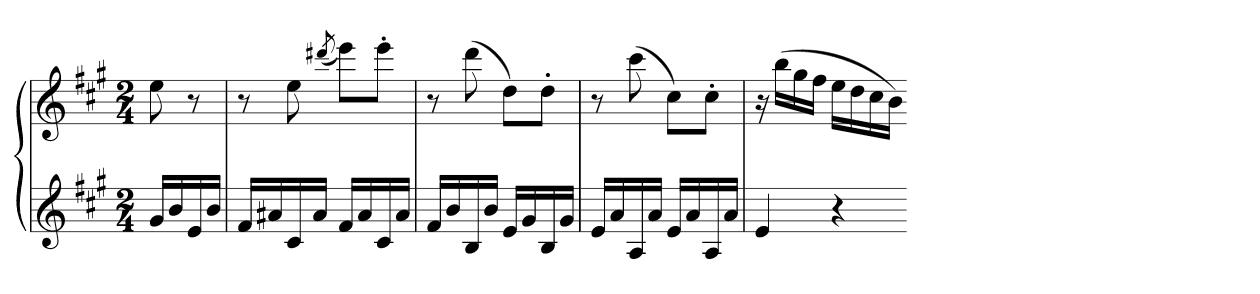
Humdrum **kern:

**kern	**kern
*part1	*part1
*staff2	*staff1
*clefG2	*clefG2
*k[f#c#g#]	*k[f#c#g#]
*A:	*A:
*M2/4	*M2/4
=	=
16g#LL	8ee
16b	.
16e	8r
16bJJ	.
=98	=98
16f#LL	8r
16a#X	.
16c#	8ee
16a#JJ	.
.	(8qddd#X
16f#LL	8eeeL)
16a#	.
16c#	8eee'J
16a#JJ	.
=99	=99
16f#LL	8r
16b	.
16B	(8ddd
16bJJ	.
16eLL	8ddL)
16g#	.
16B	8dd'J
16g#JJ	.
=100	=100
16eLL	8r
16a	.
16A	(8ccc#
16aJJ	.
16eLL	8cc#L)
16a	.
16A	8cc#'J
16aJJ	.
=101	=101
4e	16r
.	(16bbLL
.	16gg#
.	16ff#JJ
4r	16eeLL
.	16dd
.	16cc#
.	16bJJ)
=-	=-
*-	*-
